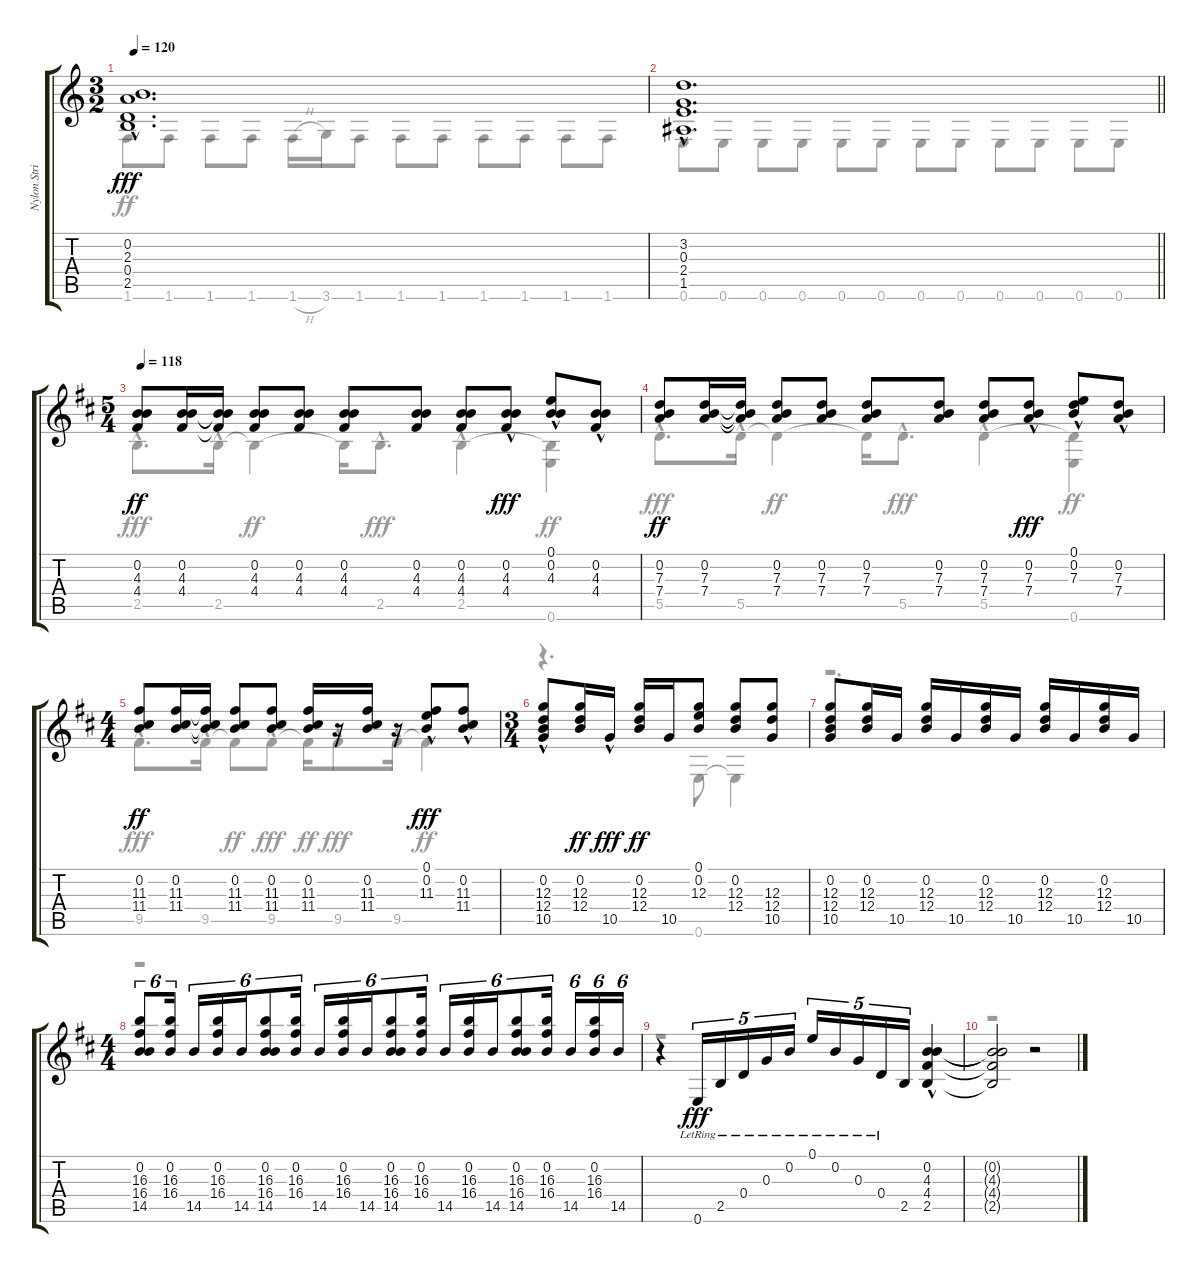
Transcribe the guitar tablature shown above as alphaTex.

\track ("Nylon Stringed Guitar" "Nylon Stri") {instrument acousticguitarnylon}
\staff {score tabs}
\tuning (E4 B3 G3 D3 A2 E2) {hide}
\voice
\ts (3 2)
\tempo 120
\clef g2
\ks c
(0.2{hac} 2.3{hac} 0.4{hac} 2.5{hac}).1{d dy fff} |
\barLineRight lightlight
(3.2{hac} 0.3{hac} 2.4{hac} 1.5{hac}).1{d} |
\ts (5 4)
\tempo 118
\ks d
(0.2 4.3 4.4).8{dy ff} (0.2 4.3 4.4).16 (0.2{t} 4.3{t} 4.4{t}).16 (0.2 4.3 4.4).8 (0.2 4.3 4.4).8 (0.2 4.3 4.4).8 (0.2 4.3 4.4).8 (0.2 4.3 4.4).8 (0.2{hac} 4.3{hac} 4.4{hac}).8{dy fff} (0.1{hac} 0.2{hac} 4.3{hac}).8 (0.2{hac} 4.3{hac} 4.4{hac}).8 |
(0.2 7.3 7.4).8{dy ff} (0.2 7.3 7.4).16 (0.2{t} 7.3{t} 7.4{t}).16 (0.2 7.3 7.4).8 (0.2 7.3 7.4).8 (0.2 7.3 7.4).8 (0.2 7.3 7.4).8 (0.2 7.3 7.4).8 (0.2{hac} 7.3{hac} 7.4{hac}).8{dy fff} (0.1{hac} 0.2{hac} 7.3{hac}).8 (0.2{hac} 7.3{hac} 7.4{hac}).8 |
\ts (4 4)
(0.2 11.3 11.4).8{dy ff} (0.2 11.3 11.4).16 (0.2{t} 11.3{t} 11.4{t}).16 (0.2 11.3 11.4).8 (0.2 11.3 11.4).8 (0.2 11.3 11.4).16 r.16 (0.2 11.3 11.4).16 r.16 (0.1{hac} 0.2{hac} 11.3{hac}).8{dy fff} (0.2{hac} 11.3{hac} 11.4{hac}).8 |
\ts (3 4)
(0.2{hac} 12.3{hac} 12.4{hac} 10.5{hac}).8 (0.2 12.3 12.4).16{dy ff} 10.5{hac}.16{dy fff} (0.2 12.3 12.4).16{dy ff} 10.5.16 (0.1 0.2 12.3).8 (0.2 12.3 12.4).8 (12.3 12.4 10.5).8 |
(0.2 12.3 12.4 10.5).8 (0.2 12.3 12.4).16 10.5.16 (0.2 12.3 12.4).16 10.5.16 (0.2 12.3 12.4).16 10.5.16 (0.2 12.3 12.4).16 10.5.16 (0.2 12.3 12.4).16 10.5.16 |
\ts (4 4)
(0.2 16.3 16.4 14.5).8{tu (6 4)} (0.2 16.3 16.4).16{tu (6 4) beam splitsecondary} 14.5.16{tu (6 4)} (0.2 16.3 16.4).16{tu (6 4)} 14.5.16{tu (6 4)} (0.2 16.3 16.4 14.5).8{tu (6 4)} (0.2 16.3 16.4).16{tu (6 4) beam splitsecondary} 14.5.16{tu (6 4)} (0.2 16.3 16.4).16{tu (6 4)} 14.5.16{tu (6 4)} (0.2 16.3 16.4 14.5).8{tu (6 4)} (0.2 16.3 16.4).16{tu (6 4) beam splitsecondary} 14.5.16{tu (6 4)} (0.2 16.3 16.4).16{tu (6 4)} 14.5.16{tu (6 4)} (0.2 16.3 16.4 14.5).8{tu (6 4)} (0.2 16.3 16.4).16{tu (6 4) beam splitsecondary} 14.5.16{tu (6 4)} (0.2 16.3 16.4).16{tu (6 4)} 14.5.16{tu (6 4)} |
r.4 0.6{lr}.16{tu (5 4) dy fff} 2.5{lr}.16{tu (5 4)} 0.4{lr}.16{tu (5 4)} 0.3{lr}.16{tu (5 4)} 0.2{lr}.16{tu (5 4)} 0.1{lr}.16{tu (5 4)} 0.2{lr}.16{tu (5 4)} 0.3{lr}.16{tu (5 4)} 0.4{lr}.16{tu (5 4)} 2.5.16{tu (5 4)} (0.2{hac} 4.3{hac} 4.4{hac} 2.5{hac}).4 |
(0.2{t} 4.3{t} 4.4{t} 2.5{t}).2 r.2
\voice
\clef g2
\ottava regular
\simile none
\ks c
1.6.8{dy ff} 1.6.8 1.6.8 1.6.8 1.6{h}.16 3.6.16 1.6.8 1.6.8 1.6.8 1.6.8 1.6.8 1.6.8 1.6.8 |
\barLineRight lightlight
0.6.8 0.6.8 0.6.8 0.6.8 0.6.8 0.6.8 0.6.8 0.6.8 0.6.8 0.6.8 0.6.8 0.6.8 |
\ks d
2.5{hac}.8{d dy fff} 2.5{hac}.16 2.5{t}.4{dy ff} 2.5{t}.16 2.5{hac}.8{d dy fff} 2.5{hac}.4 (2.5{t} 0.6).4{dy ff} |
5.5{hac}.8{d dy fff} 5.5{hac}.16 5.5{t}.4{dy ff} 5.5{t}.16 5.5{hac}.8{d dy fff} 5.5{hac}.4 (5.5{t} 0.6).4{dy ff} |
9.5{hac}.8{d dy fff} 9.5{hac}.16 9.5{t}.8{dy ff} 9.5{hac}.8{dy fff} 9.5{t}.16{dy ff} 9.5{hac}.8{dy fff} 9.5{hac}.16 9.5{t}.4{dy ff} |
r.4{d} 0.6.8 0.6{t}.4 |
r.2{d} |
r.1 |
r.1 |
r.1
